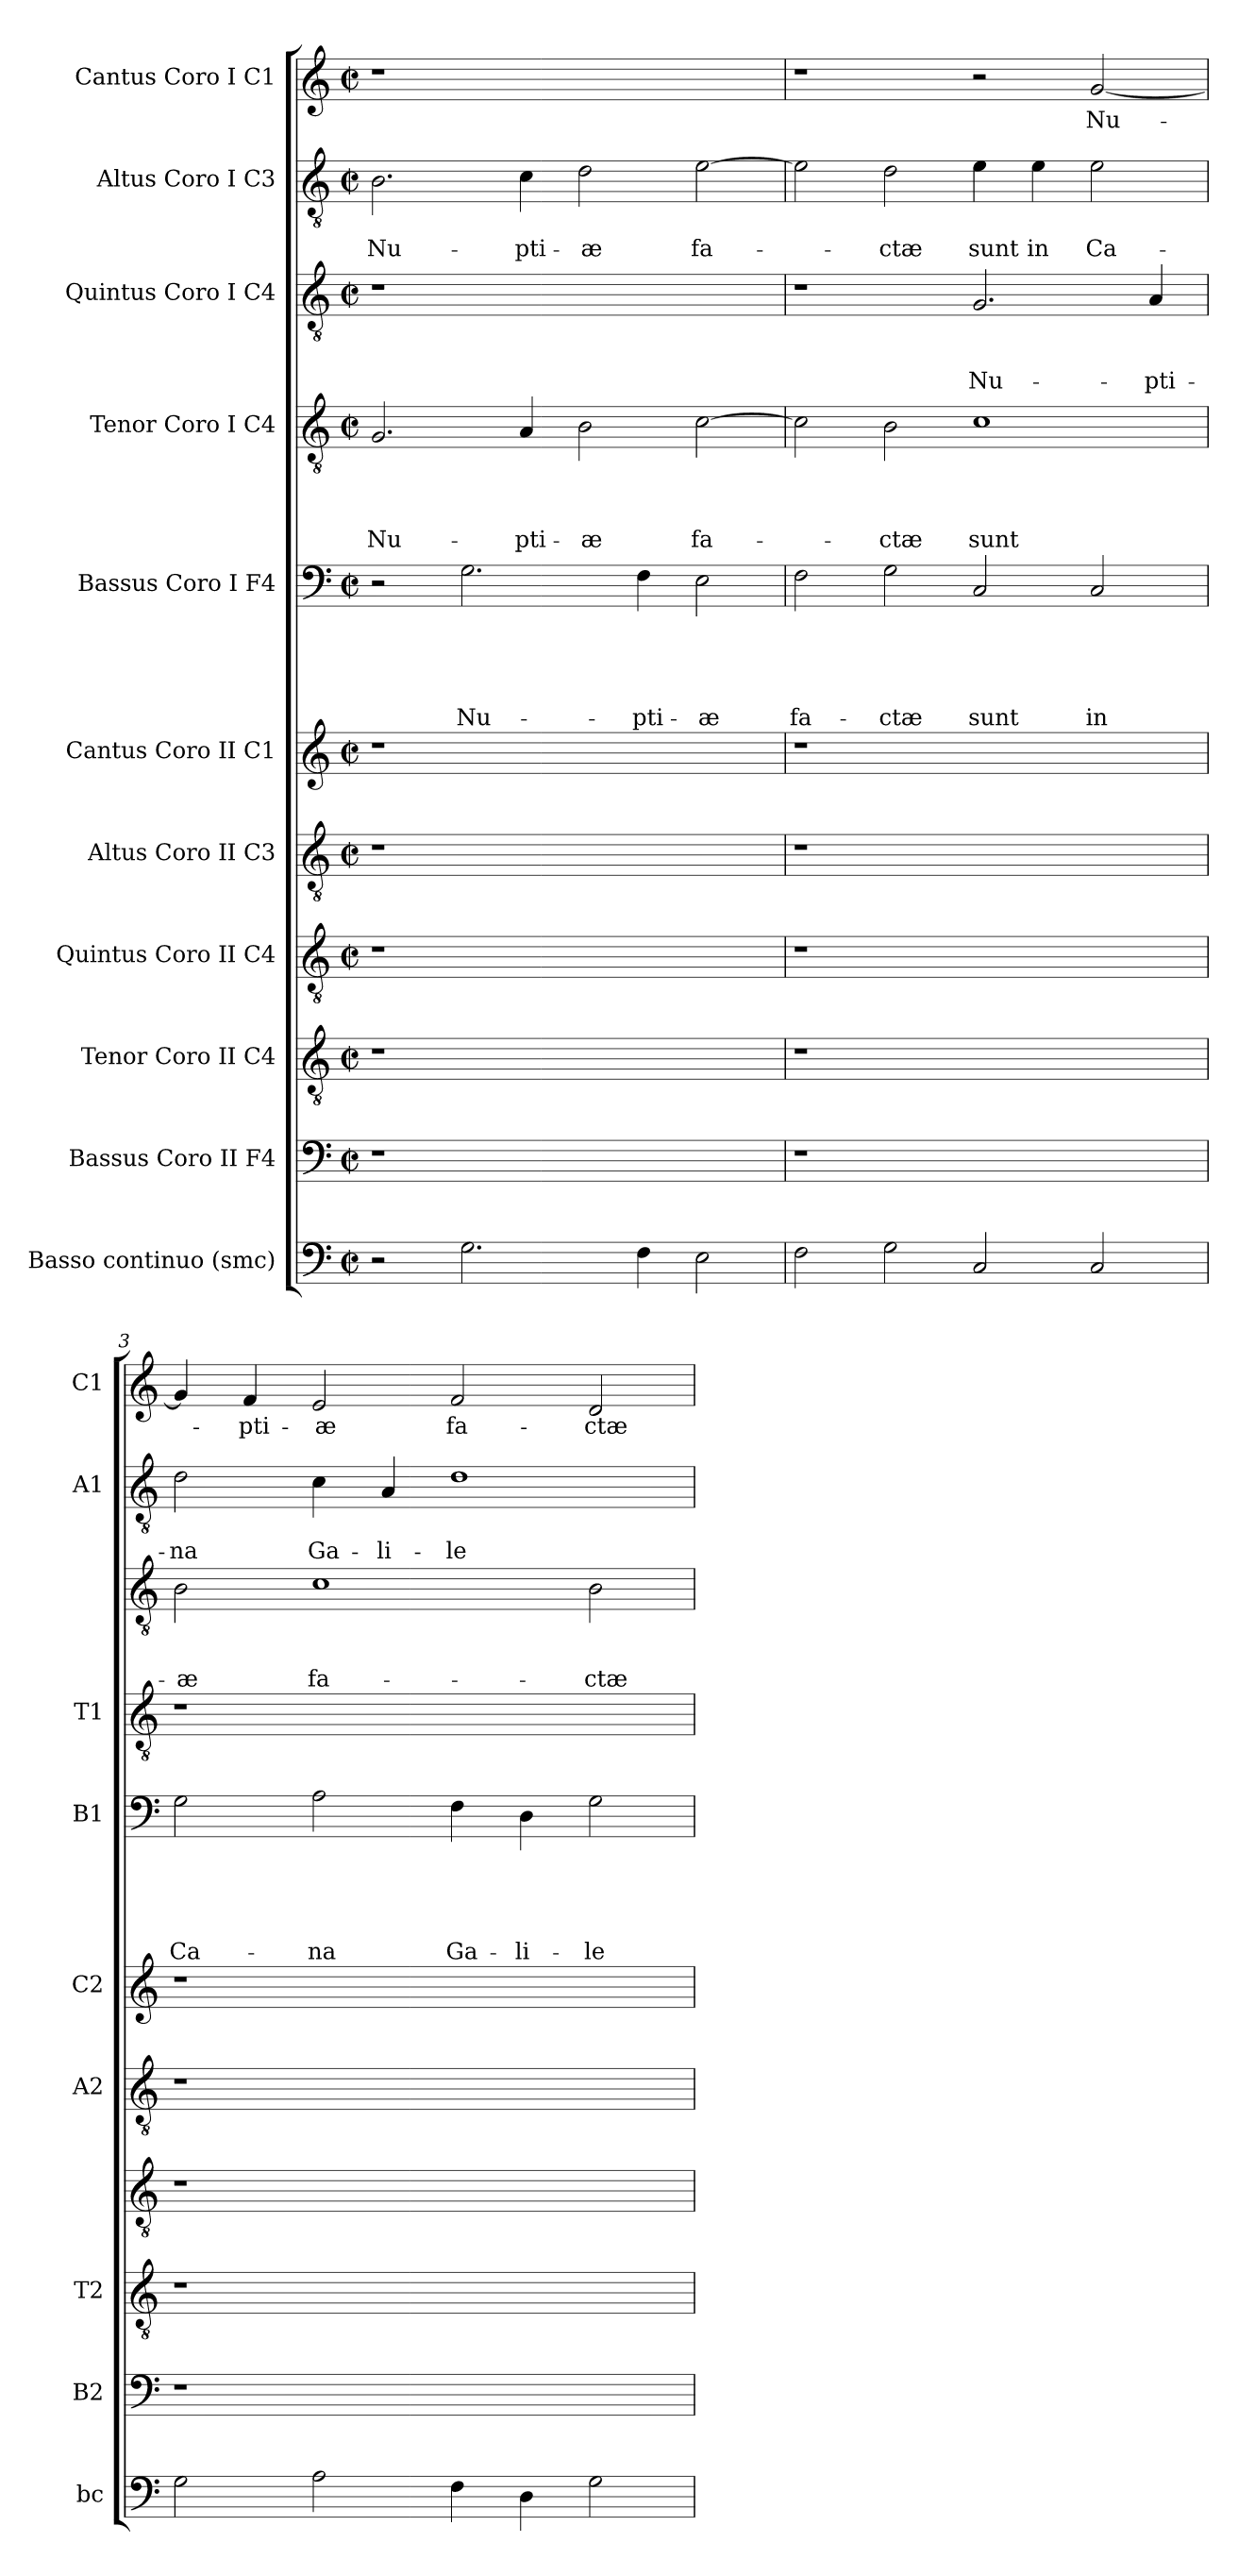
**kern	**kern	**kern	**kern	**kern	**kern	**kern	**text	**text	**text	**text	**text	**kern	**text	**text	**text	**text	**kern	**text	**text	**text	**kern	**text	**text	**kern	**text
*part11	*part10	*part9	*part8	*part7	*part6	*part5	*part5	*part5	*part5	*part5	*part5	*part4	*part4	*part4	*part4	*part4	*part3	*part3	*part3	*part3	*part2	*part2	*part2	*part1	*part1
*staff11	*staff10	*staff9	*staff8	*staff7	*staff6	*staff5	*staff5	*staff5	*staff5	*staff5	*staff5	*staff4	*staff4	*staff4	*staff4	*staff4	*staff3	*staff3	*staff3	*staff3	*staff2	*staff2	*staff2	*staff1	*staff1
*I"Basso continuo (smc)	*I"Bassus  Coro II F4	*I"Tenor Coro II C4	*I"Quintus  Coro II C4	*I"Altus  Coro II C3	*I"Cantus  Coro II C1	*I"Bassus  Coro I F4	*	*	*	*	*	*I"Tenor  Coro I C4	*	*	*	*	*I"Quintus Coro I C4	*	*	*	*I"Altus Coro I C3	*	*	*I"Cantus  Coro I C1	*
*I'bc	*I'B2	*I'T2	*	*I'A2	*I'C2	*I'B1	*	*	*	*	*	*I'T1	*	*	*	*	*	*	*	*	*I'A1	*	*	*I'C1	*
*clefF4	*clefF4	*clefGv2	*clefGv2	*clefGv2	*clefG2	*clefF4	*	*	*	*	*	*clefGv2	*	*	*	*	*clefGv2	*	*	*	*clefGv2	*	*	*clefG2	*
*k[]	*k[]	*k[]	*k[]	*k[]	*k[]	*k[]	*	*	*	*	*	*k[]	*	*	*	*	*k[]	*	*	*	*k[]	*	*	*k[]	*
*C:	*C:	*C:	*C:	*C:	*C:	*C:	*	*	*	*	*	*C:	*	*	*	*	*C:	*	*	*	*C:	*	*	*C:	*
*M2/2	*M2/2	*M2/2	*M2/2	*M2/2	*M2/2	*M2/2	*	*	*	*	*	*M2/2	*	*	*	*	*M2/2	*	*	*	*M2/2	*	*	*M2/2	*
*met(c|)	*met(c|)	*met(c|)	*met(c|)	*met(c|)	*met(c|)	*met(c|)	*	*	*	*	*	*met(c|)	*	*	*	*	*met(c|)	*	*	*	*met(c|)	*	*	*met(c|)	*
=1	=1	=1	=1	=1	=1	=1	=1	=1	=1	=1	=1	=1	=1	=1	=1	=1	=1	=1	=1	=1	=1	=1	=1	=1	=1
!	!	!	!	!	!	!	!	!	!	!	!	!	!	!	!	!LO:LY:b	!	!	!	!	!	!	!LO:LY:b	!	!
2r	1r	1r	1r	1r	1r	2r	.	.	.	.	.	2.G/	.	.	.	Nu-	1r	.	.	.	2.B\	.	Nu-	1r	.
!	!	!	!	!	!	!	!	!	!	!	!LO:LY:b	!	!	!	!	!	!	!	!	!	!	!	!	!	!
2.G\	.	.	.	.	.	2.G\	.	.	.	.	Nu-	.	.	.	.	.	.	.	.	.	.	.	.	.	.
!	!	!	!	!	!	!	!	!	!	!	!	!	!	!	!	!LO:LY:b	!	!	!	!	!	!	!LO:LY:b	!	!
.	.	.	.	.	.	.	.	.	.	.	.	4A/	.	.	.	-pti-	.	.	.	.	4c\	.	-pti-	.	.
!	!	!	!	!	!	!	!	!	!	!	!	!	!	!	!	!LO:LY:b	!	!	!	!	!	!	!LO:LY:b	!	!
.	1ryy	1ryy	1ryy	1ryy	1ryy	.	.	.	.	.	.	2B\	.	.	.	-æ	1ryy	.	.	.	2d\	.	-æ	1ryy	.
!	!	!	!	!	!	!	!	!	!	!	!LO:LY:b	!	!	!	!	!	!	!	!	!	!	!	!	!	!
4F\	.	.	.	.	.	4F\	.	.	.	.	-pti-	.	.	.	.	.	.	.	.	.	.	.	.	.	.
!	!	!	!	!	!	!	!	!	!	!	!LO:LY:b	!	!	!	!	!LO:LY:b	!	!	!	!	!	!	!LO:LY:b	!	!
2E\	.	.	.	.	.	2E\	.	.	.	.	-æ	[2c\	.	.	.	fa-	.	.	.	.	[2e\	.	fa-	.	.
=2	=2	=2	=2	=2	=2	=2	=2	=2	=2	=2	=2	=2	=2	=2	=2	=2	=2	=2	=2	=2	=2	=2	=2	=2	=2
!	!	!	!	!	!	!	!	!	!	!	!LO:LY:b	!	!	!	!	!	!	!	!	!	!	!	!	!	!
2F\	1r	1r	1r	1r	1r	2F\	.	.	.	.	fa-	2c\]	.	.	.	.	1r	.	.	.	2e\]	.	.	1r	.
!	!	!	!	!	!	!	!	!	!	!	!LO:LY:b	!	!	!	!	!LO:LY:b	!	!	!	!	!	!	!LO:LY:b	!	!
2G\	.	.	.	.	.	2G\	.	.	.	.	-ctæ	2B\	.	.	.	-ctæ	.	.	.	.	2d\	.	-ctæ	.	.
!	!	!	!	!	!	!	!	!	!	!	!LO:LY:b	!	!	!	!	!LO:LY:b	!	!	!	!LO:LY:b	!	!	!LO:LY:b	!	!
2C/	1ryy	1ryy	1ryy	1ryy	1ryy	2C/	.	.	.	.	sunt	1c	.	.	.	sunt	2.G/	.	.	Nu-	4e\	.	sunt	2r	.
!	!	!	!	!	!	!	!	!	!	!	!	!	!	!	!	!	!	!	!	!	!	!	!LO:LY:b	!	!
.	.	.	.	.	.	.	.	.	.	.	.	.	.	.	.	.	.	.	.	.	4e\	.	in	.	.
!	!	!	!	!	!	!	!	!	!	!	!LO:LY:b	!	!	!	!	!	!	!	!	!	!	!	!LO:LY:b	!	!LO:LY:b
2C/	.	.	.	.	.	2C/	.	.	.	.	in	.	.	.	.	.	.	.	.	.	2e\	.	Ca-	[2g/	Nu-
!	!	!	!	!	!	!	!	!	!	!	!	!	!	!	!	!	!	!	!	!LO:LY:b	!	!	!	!	!
.	.	.	.	.	.	.	.	.	.	.	.	.	.	.	.	.	4A/	.	.	-pti-	.	.	.	.	.
=3	=3	=3	=3	=3	=3	=3	=3	=3	=3	=3	=3	=3	=3	=3	=3	=3	=3	=3	=3	=3	=3	=3	=3	=3	=3
!	!	!	!	!	!	!	!	!	!	!	!LO:LY:b	!	!	!	!	!	!	!	!	!LO:LY:b	!	!	!LO:LY:b	!	!
2G\	1r	1r	1r	1r	1r	2G\	.	.	.	.	Ca-	1r	.	.	.	.	2B\	.	.	-æ	2d\	.	-na	4g/]	.
!	!	!	!	!	!	!	!	!	!	!	!	!	!	!	!	!	!	!	!	!	!	!	!	!	!LO:LY:b
.	.	.	.	.	.	.	.	.	.	.	.	.	.	.	.	.	.	.	.	.	.	.	.	4f/	-pti-
!	!	!	!	!	!	!	!	!	!	!	!LO:LY:b	!	!	!	!	!	!	!	!	!LO:LY:b	!	!	!LO:LY:b	!	!LO:LY:b
2A\	.	.	.	.	.	2A\	.	.	.	.	-na	.	.	.	.	.	1c	.	.	fa-	4c\	.	Ga-	2e/	-æ
!	!	!	!	!	!	!	!	!	!	!	!	!	!	!	!	!	!	!	!	!	!	!	!LO:LY:b	!	!
.	.	.	.	.	.	.	.	.	.	.	.	.	.	.	.	.	.	.	.	.	4A/	.	-li-	.	.
!	!	!	!	!	!	!	!	!	!	!	!LO:LY:b	!	!	!	!	!	!	!	!	!	!	!	!LO:LY:b	!	!LO:LY:b
4F\	1ryy	1ryy	1ryy	1ryy	1ryy	4F\	.	.	.	.	Ga-	1ryy	.	.	.	.	.	.	.	.	1d	.	-le-	2f/	fa-
!	!	!	!	!	!	!	!	!	!	!	!LO:LY:b	!	!	!	!	!	!	!	!	!	!	!	!	!	!
4D\	.	.	.	.	.	4D\	.	.	.	.	-li-	.	.	.	.	.	.	.	.	.	.	.	.	.	.
!	!	!	!	!	!	!	!	!	!	!	!LO:LY:b	!	!	!	!	!	!	!	!	!LO:LY:b	!	!	!	!	!LO:LY:b
2G\	.	.	.	.	.	2G\	.	.	.	.	-le-	.	.	.	.	.	2B\	.	.	-ctæ	.	.	.	2d/	-ctæ
=	=	=	=	=	=	=	=	=	=	=	=	=	=	=	=	=	=	=	=	=	=	=	=	=	=
*-	*-	*-	*-	*-	*-	*-	*-	*-	*-	*-	*-	*-	*-	*-	*-	*-	*-	*-	*-	*-	*-	*-	*-	*-	*-
